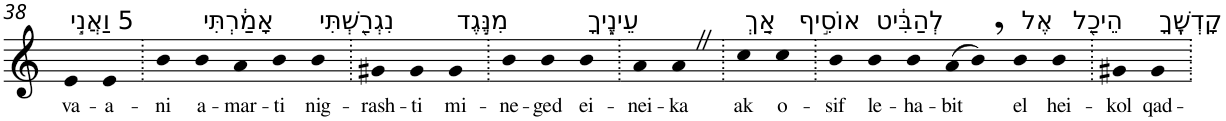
**kern	**text
*part1	*part1
*staff1	*staff1
*I"Piano	*
*I'Pno	*
!!LO:PB:g=z
*clefG2	*
*k[]	*
=38	=38
!LO:TX:a:t=5 וַאֲנִ֣י	!
!	!LO:LY:b
4e	va-
!	!LO:LY:b
4e	-a-
=39.	=39.
!	!LO:LY:b
4b	-ni
!LO:TX:a:t=אָמַ֔רְתִּי	!
!	!LO:LY:b
4b	a-
!	!LO:LY:b
4a	-mar-
!	!LO:LY:b
4b	-ti
!LO:TX:a:t=נִגְרַ֖שְׁתִּי	!
!	!LO:LY:b
4b	nig-
=40.	=40.
!	!LO:LY:b
4g#X	-rash-
!	!LO:LY:b
4g#	-ti
!LO:TX:a:t=מִנֶּ֣גֶד	!
!	!LO:LY:b
4g#	mi-
=41.	=41.
!	!LO:LY:b
4b	-ne-
!	!LO:LY:b
4b	-ged
!LO:TX:a:t=עֵינֶ֑יךָ	!
!	!LO:LY:b
4b	ei-
=42.	=42.
!	!LO:LY:b
4a	-nei-
!	!LO:LY:b
4aZ	-ka
=43.	=43.
!LO:TX:a:t=אַ֚ךְ	!
!	!LO:LY:b
4cc	ak
!LO:TX:a:t=אוֹסִ֣יף	!
!	!LO:LY:b
4cc	o-
=44.	=44.
!	!LO:LY:b
4b	-sif
!LO:TX:a:t=לְהַבִּ֔יט	!
!	!LO:LY:b
4b	le-
!	!LO:LY:b
4b	-ha-
!	!LO:LY:b
(>8a	-bit
8b,)	.
!LO:TX:a:t=אֶל	!
!	!LO:LY:b
4b	el
!LO:TX:a:t=הֵיכַ֖ל	!
!	!LO:LY:b
4b	hei-
=45.	=45.
!	!LO:LY:b
4g#X	-kol
!LO:TX:a:t=קָדְשֶֽׁךָ	!
!	!LO:LY:b
4g#	qad-
=.	=.
*-	*-
